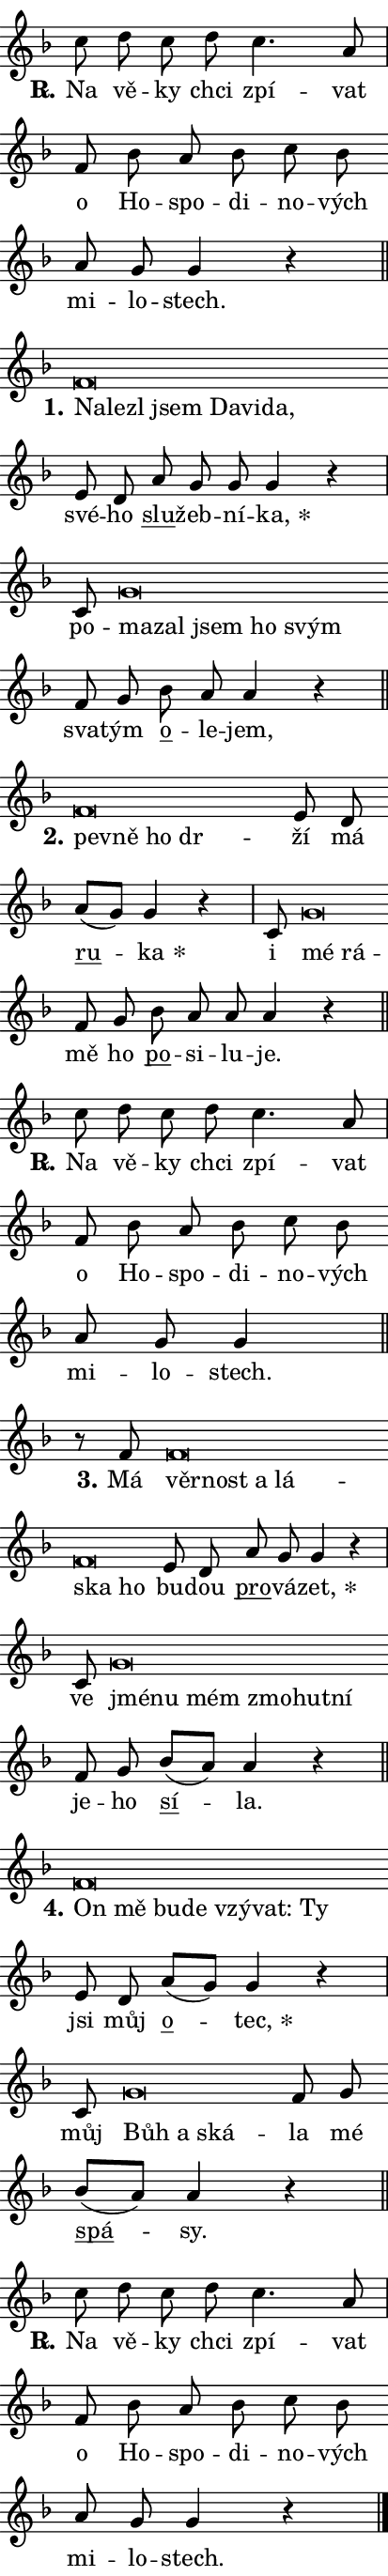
\version "2.22.1"
\header { tagline = "" }
\paper {
  indent = 0\cm
  top-margin = 0\cm
  right-margin = 0\cm
  bottom-margin = 0\cm
  left-margin = 0\cm
  paper-width = 7\cm
  page-breaking = #ly:one-page-breaking
  system-system-spacing.basic-distance = #11
  score-system-spacing.basic-distance = #11
  ragged-last = ##f
}


%% Author: Thomas Morley
%% https://lists.gnu.org/archive/html/lilypond-user/2020-05/msg00002.html
#(define (line-position grob)
"Returns position of @var[grob} in current system:
   @code{'start}, if at first time-step
   @code{'end}, if at last time-step
   @code{'middle} otherwise
"
  (let* ((col (ly:item-get-column grob))
         (ln (ly:grob-object col 'left-neighbor))
         (rn (ly:grob-object col 'right-neighbor))
         (col-to-check-left (if (ly:grob? ln) ln col))
         (col-to-check-right (if (ly:grob? rn) rn col))
         (break-dir-left
           (and
             (ly:grob-property col-to-check-left 'non-musical #f)
             (ly:item-break-dir col-to-check-left)))
         (break-dir-right
           (and
             (ly:grob-property col-to-check-right 'non-musical #f)
             (ly:item-break-dir col-to-check-right))))
        (cond ((eqv? 1 break-dir-left) 'start)
              ((eqv? -1 break-dir-right) 'end)
              (else 'middle))))

#(define (tranparent-at-line-position vctor)
  (lambda (grob)
  "Relying on @code{line-position} select the relevant enry from @var{vctor}.
Used to determine transparency,"
    (case (line-position grob)
      ((end) (not (vector-ref vctor 0)))
      ((middle) (not (vector-ref vctor 1)))
      ((start) (not (vector-ref vctor 2))))))

noteHeadBreakVisibility =
#(define-music-function (break-visibility)(vector?)
"Makes @code{NoteHead}s transparent relying on @var{break-visibility}"
#{
  \override NoteHead.transparent =
    #(tranparent-at-line-position break-visibility)
#})

#(define delete-ledgers-for-transparent-note-heads
  (lambda (grob)
    "Reads whether a @code{NoteHead} is transparent.
If so this @code{NoteHead} is removed from @code{'note-heads} from
@var{grob}, which is supposed to be @code{LedgerLineSpanner}.
As a result ledgers are not printed for this @code{NoteHead}"
    (let* ((nhds-array (ly:grob-object grob 'note-heads))
           (nhds-list
             (if (ly:grob-array? nhds-array)
                 (ly:grob-array->list nhds-array)
                 '()))
           ;; Relies on the transparent-property being done before
           ;; Staff.LedgerLineSpanner.after-line-breaking is executed.
           ;; This is fragile ...
           (to-keep
             (remove
               (lambda (nhd)
                 (ly:grob-property nhd 'transparent #f))
               nhds-list)))
      ;; TODO find a better method to iterate over grob-arrays, similiar
      ;; to filter/remove etc for lists
      ;; For now rebuilt from scratch
      (set! (ly:grob-object grob 'note-heads)  '())
      (for-each
        (lambda (nhd)
          (ly:pointer-group-interface::add-grob grob 'note-heads nhd))
        to-keep))))

hideNotes = {
  \noteHeadBreakVisibility #begin-of-line-visible
}
unHideNotes = {
  \noteHeadBreakVisibility #all-visible
}

% work-around for resetting accidentals
% https://lilypond.org/doc/v2.23/Documentation/notation/displaying-rhythms#unmetered-music
cadenzaMeasure = {
  \cadenzaOff
  \partial 1024 s1024
  \cadenzaOn
}

#(define-markup-command (accent layout props text) (markup?)
  "Underline accented syllable"
  (interpret-markup layout props
    #{\markup \override #'(offset . 4.3) \underline { #text }#}))

responsum = \markup \concat {
  "R" \hspace #-1.05 \path #0.1 #'((moveto 0 0.07) (lineto 0.9 0.8)) \hspace #0.05 "."
}

\layout {
    \context {
        \Staff
        \remove "Time_signature_engraver"
        \override LedgerLineSpanner.after-line-breaking = #delete-ledgers-for-transparent-note-heads
    }
    \context {
        \Voice {
            \override NoteHead.output-attributes = #'((class . "notehead"))
            \override Hairpin.height = #0.55
        }
    }
    \context {
        \Lyrics {
            \override StanzaNumber.output-attributes = #'((class . "stanzanumber"))
            \override LyricSpace.minimum-distance = #0.9
            \override LyricText.font-name = #"TeX Gyre Schola"
            \override LyricText.font-size = 1
            \override StanzaNumber.font-name = #"TeX Gyre Schola Bold"
            \override StanzaNumber.font-size = 1
        }
    }
}

% magnetic-lyrics.ily
%
%   written by
%     Jean Abou Samra <jean@abou-samra.fr>
%     Werner Lemberg <wl@gnu.org>
%
%   adapted by
%     Jiri Hon <jiri.hon@gmail.com>
%
% Version 2022-Apr-15

% https://www.mail-archive.com/lilypond-user@gnu.org/msg149350.html

#(define (Left_hyphen_pointer_engraver context)
   "Collect syllable-hyphen-syllable occurrences in lyrics and store
them in properties.  This engraver only looks to the left.  For
example, if the lyrics input is @code{foo -- bar}, it does the
following.

@itemize @bullet
@item
Set the @code{text} property of the @code{LyricHyphen} grob between
@q{foo} and @q{bar} to @code{foo}.

@item
Set the @code{left-hyphen} property of the @code{LyricText} grob with
text @q{foo} to the @code{LyricHyphen} grob between @q{foo} and
@q{bar}.
@end itemize

Use this auxiliary engraver in combination with the
@code{lyric-@/text::@/apply-@/magnetic-@/offset!} hook."
   (let ((hyphen #f)
         (text #f))
     (make-engraver
      (acknowledgers
       ((lyric-syllable-interface engraver grob source-engraver)
        (set! text grob)))
      (end-acknowledgers
       ((lyric-hyphen-interface engraver grob source-engraver)
        ;(when (not (grob::has-interface grob 'lyric-space-interface))
          (set! hyphen grob)));)
      ((stop-translation-timestep engraver)
       (when (and text hyphen)
         (ly:grob-set-object! text 'left-hyphen hyphen))
       (set! text #f)
       (set! hyphen #f)))))

#(define (lyric-text::apply-magnetic-offset! grob)
   "If the space between two syllables is less than the value in
property @code{LyricText@/.details@/.squash-threshold}, move the right
syllable to the left so that it gets concatenated with the left
syllable.

Use this function as a hook for
@code{LyricText@/.after-@/line-@/breaking} if the
@code{Left_@/hyphen_@/pointer_@/engraver} is active."
   (let ((hyphen (ly:grob-object grob 'left-hyphen #f)))
     (when hyphen
       (let ((left-text (ly:spanner-bound hyphen LEFT)))
         (when (grob::has-interface left-text 'lyric-syllable-interface)
           (let* ((common (ly:grob-common-refpoint grob left-text X))
                  (this-x-ext (ly:grob-extent grob common X))
                  (left-x-ext
                   (begin
                     ;; Trigger magnetism for left-text.
                     (ly:grob-property left-text 'after-line-breaking)
                     (ly:grob-extent left-text common X)))
                  ;; `delta` is the gap width between two syllables.
                  (delta (- (interval-start this-x-ext)
                            (interval-end left-x-ext)))
                  (details (ly:grob-property grob 'details))
                  (threshold (assoc-get 'squash-threshold details 0.2)))
             (when (< delta threshold)
               (let* (;; We have to manipulate the input text so that
                      ;; ligatures crossing syllable boundaries are not
                      ;; disabled.  For languages based on the Latin
                      ;; script this is essentially a beautification.
                      ;; However, for non-Western scripts it can be a
                      ;; necessity.
                      (lt (ly:grob-property left-text 'text))
                      (rt (ly:grob-property grob 'text))
                      (is-space (grob::has-interface hyphen 'lyric-space-interface))
                      (space (if is-space " " ""))
                      (space-markup (grob-interpret-markup grob " "))
                      (space-size (interval-length (ly:stencil-extent space-markup X)))
                      (extra-delta (if is-space space-size 0))
                      ;; Append new syllable.
                      (ltrt-space (if (and (string? lt) (string? rt))
                                (string-append lt space rt)
                                (make-concat-markup (list lt space rt))))
                      ;; Right-align `ltrt` to the right side.
                      (ltrt-space-markup (grob-interpret-markup
                               grob
                               (make-translate-markup
                                (cons (interval-length this-x-ext) 0)
                                (make-right-align-markup ltrt-space)))))
                 (begin
                   ;; Don't print `left-text`.
                   (ly:grob-set-property! left-text 'stencil #f)
                   ;; Set text and stencil (which holds all collected
                   ;; syllables so far) and shift it to the left.
                   (ly:grob-set-property! grob 'text ltrt-space)
                   (ly:grob-set-property! grob 'stencil ltrt-space-markup)
                   (ly:grob-translate-axis! grob (- (- delta extra-delta)) X))))))))))


#(define (lyric-hyphen::displace-bounds-first grob)
   ;; Make very sure this callback isn't triggered too early.
   (let ((left (ly:spanner-bound grob LEFT))
         (right (ly:spanner-bound grob RIGHT)))
     (ly:grob-property left 'after-line-breaking)
     (ly:grob-property right 'after-line-breaking)
     (ly:lyric-hyphen::print grob)))

squashThreshold = #0.4

\layout {
  \context {
    \Lyrics
    \consists #Left_hyphen_pointer_engraver
    \override LyricText.after-line-breaking =
      #lyric-text::apply-magnetic-offset!
    \override LyricHyphen.stencil = #lyric-hyphen::displace-bounds-first
    \override LyricText.details.squash-threshold = \squashThreshold
    \override LyricHyphen.minimum-distance = 0
    \override LyricHyphen.minimum-length = \squashThreshold
  }
}

squash = \override LyricText.details.squash-threshold = 9999
unSquash = \override LyricText.details.squash-threshold = \squashThreshold

left = \override LyricText.self-alignment-X = #LEFT
unLeft = \revert LyricText.self-alignment-X

starOffset = #(lambda (grob) 
                (let ((x_offset (ly:self-alignment-interface::aligned-on-x-parent grob)))
                  (if (= x_offset 0) 0 (+ x_offset 1.2))))

star = #(define-music-function (syllable)(string?)
"Append star separator at the end of a syllable"
#{
  \once \override LyricText.X-offset = #starOffset
  \lyricmode { \markup {
    #syllable
    \override #'((font-name . "TeX Gyre Schola Bold")) \hspace #0.2 \lower #0.65 \larger "*"
  } }
#})

starAccent = #(define-music-function (syllable)(string?)
"Append star separator at the end of a syllable and make accent"
#{
  \once \override LyricText.X-offset = #starOffset
  \lyricmode { \markup {
    \accent #syllable
    \override #'((font-name . "TeX Gyre Schola Bold")) \hspace #0.2 \lower #0.65 \larger "*"
  } }
#})

breath = #(define-music-function (syllable)(string?)
"Append breathing indicator at the end of a syllable"
#{
  \lyricmode { \markup { #syllable "+" } }
#})

optionalBreath = #(define-music-function (syllable)(string?)
"Append optional breathing indicator at the end of a syllable"
#{
  \lyricmode { \markup { #syllable "(+)" } }
#})


\score {
    <<
        \new Voice = "melody" { \cadenzaOn \key f \major \relative { c''8 d c d c4. a8 \cadenzaMeasure \bar "|" f bes a bes \bar "" c bes \bar "" a g g4 r \cadenzaMeasure \bar "||" \break }
\relative { f'\breve*1/16 \hideNotes \breve*1/16 \bar "" \breve*1/16 \bar "" \breve*1/16 \bar "" \breve*1/16 \bar "" \breve*1/16 \breve*1/16 \bar "" \unHideNotes e8 d \bar "" a' g g g4 r \cadenzaMeasure \bar "|" c,8 g'\breve*1/16 \hideNotes \breve*1/16 \bar "" \breve*1/16 \bar "" \breve*1/16 \breve*1/16 \bar "" \unHideNotes f8 g \bar "" bes a a4 r \cadenzaMeasure \bar "||" \break }
\relative { f'\breve*1/16 \hideNotes \breve*1/16 \bar "" \breve*1/16 \breve*1/16 \bar "" \unHideNotes e8 d \bar "" a'[( g)] g4 r \cadenzaMeasure \bar "|" c,8 g'\breve*1/16 \hideNotes \breve*1/16 \bar "" \unHideNotes f8 g \bar "" bes a a a4 r \cadenzaMeasure \bar "||" \break }
\relative { c''8 d c d c4. a8 \cadenzaMeasure \bar "|" f bes a bes \bar "" c bes \bar "" a g g4 \cadenzaMeasure \bar "||" \break }
\relative { r8 f'8 f\breve*1/16 \hideNotes \breve*1/16 \bar "" \breve*1/16 \bar "" \breve*1/16 \bar "" \breve*1/16 \breve*1/16 \bar "" \unHideNotes e8 d \bar "" a' g g4 r \cadenzaMeasure \bar "|" c,8 g'\breve*1/16 \hideNotes \breve*1/16 \bar "" \breve*1/16 \bar "" \breve*1/16 \bar "" \breve*1/16 \breve*1/16 \bar "" \unHideNotes f8 g \bar "" bes[( a)] a4 r \cadenzaMeasure \bar "||" \break }
\relative { f'\breve*1/16 \hideNotes \breve*1/16 \bar "" \breve*1/16 \bar "" \breve*1/16 \bar "" \breve*1/16 \bar "" \breve*1/16 \breve*1/16 \bar "" \unHideNotes e8 d \bar "" a'[( g)] g4 r \cadenzaMeasure \bar "|" c,8 g'\breve*1/16 \hideNotes \breve*1/16 \breve*1/16 \bar "" \unHideNotes f8 g \bar "" bes[( a)] a4 r \cadenzaMeasure \bar "||" \break }
\relative { c''8 d c d c4. a8 \cadenzaMeasure \bar "|" f bes a bes \bar "" c bes \bar "" a g g4 r \cadenzaMeasure \bar "||" \break } \bar "|." }
        \new Lyrics \lyricsto "melody" { \lyricmode { \set stanza = \responsum
Na vě -- ky chci zpí -- vat o Ho -- spo -- di -- no -- vých mi -- lo -- stech.
\set stanza = "1."
\left Na -- \squash le -- zl jsem Da -- vi -- da, \unLeft \unSquash své -- ho \markup \accent slu -- žeb -- ní -- \star ka, po -- \left ma -- \squash zal jsem ho svým \unLeft \unSquash sva -- tým \markup \accent o -- le -- jem,
\set stanza = "2."
\left pev -- \squash ně ho dr -- \unLeft \unSquash ží má \markup \accent ru -- \star ka i \left mé \squash rá -- \unLeft \unSquash mě ho \markup \accent po -- si -- lu -- je.
\set stanza = \responsum
Na vě -- ky chci zpí -- vat o Ho -- spo -- di -- no -- vých mi -- lo -- stech.
\set stanza = "3."
Má \left věr -- \squash nost a lá -- ska ho \unLeft \unSquash bu -- dou \markup \accent pro -- vá -- \star zet, ve \left jmé -- \squash nu mém zmo -- hut -- ní \unLeft \unSquash je -- ho \markup \accent sí -- la.
\set stanza = "4."
\left On \squash mě bu -- de vzý -- vat: Ty \unLeft \unSquash jsi můj \markup \accent o -- \star tec, můj \left Bůh \squash a ská -- \unLeft \unSquash la mé \markup \accent spá -- sy.
\set stanza = \responsum
Na vě -- ky chci zpí -- vat o Ho -- spo -- di -- no -- vých mi -- lo -- stech. } }
    >>
    \layout {}
}
